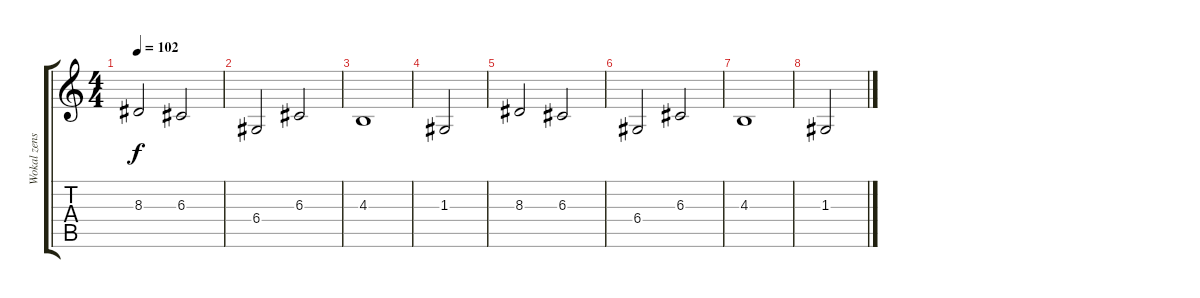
\track ("Wokal zenski" "Wokal zens") {instrument choiraahs}
\staff {score tabs}
\tuning (E4 B3 G3 D3 A2 E2) {hide}
\ts (4 4)
\tempo 102
\clef g2
\ks c
8.3.2{dy f instrument choiraahs} 6.3.2 |
6.4.2 6.3.2 |
4.3.1 |
1.3.2 |
8.3.2 6.3.2 |
6.4.2 6.3.2 |
4.3.1 |
1.3.2
